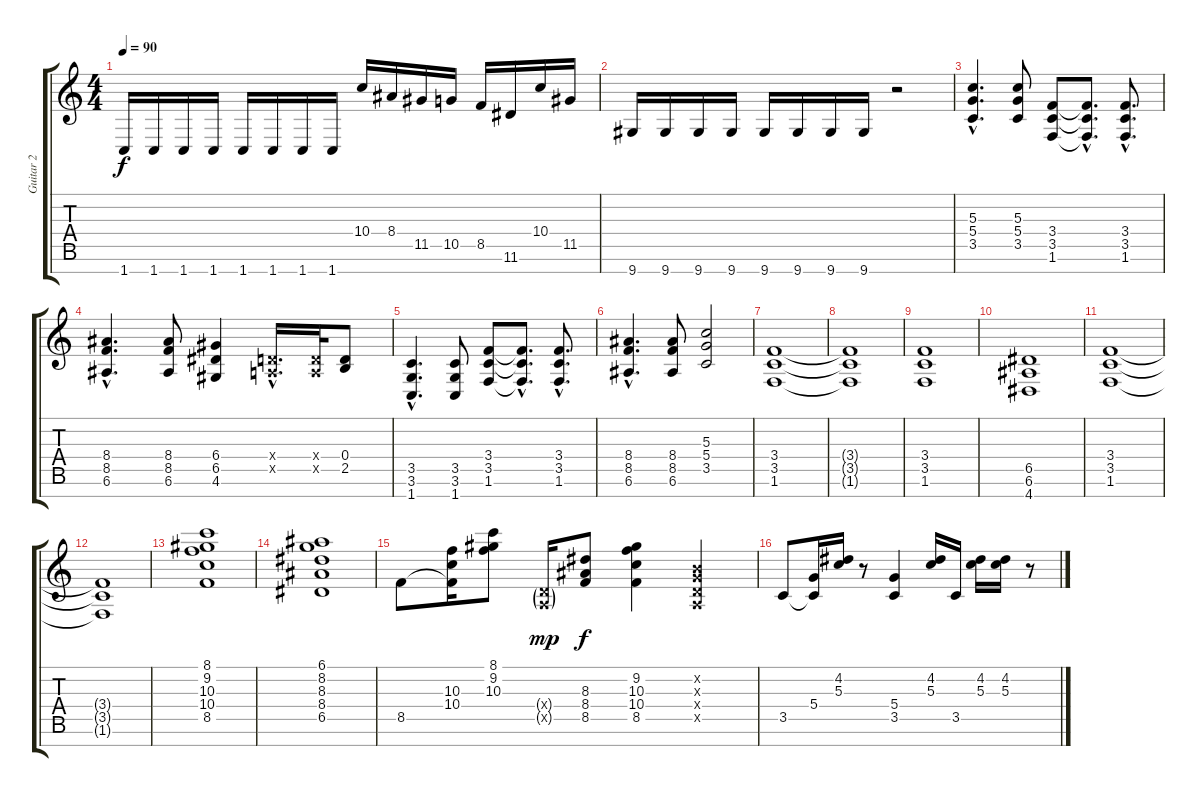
\track ("Guitar 2" "Guitar 2") {instrument distortionguitar}
\staff {score tabs}
\tuning (E4 B3 G3 D3 A2 E2 B1) {hide}
\ts (4 4)
\tempo 90
\clef g2
\ks c
1.7.16{dy f} 1.7.16 1.7.16 1.7.16 1.7.16 1.7.16 1.7.16 1.7.16 10.4.16 8.4.16 11.5.16 10.5.16 8.5.16 11.6.16 10.4.16 11.5.16 |
9.7.16 9.7.16 9.7.16 9.7.16 9.7.16 9.7.16 9.7.16 9.7.16 r.2 |
(5.3{hac} 5.4{hac} 3.5{hac}).4{d} (5.3 5.4 3.5).8 (3.4 3.5 1.6).8 (3.4{hac t} 3.5{hac t} 1.6{hac t}).8{d} (3.4{hac} 3.5{hac} 1.6{hac}).8{d} |
(8.4{hac} 8.5{hac} 6.6{hac}).4{d} (8.4 8.5 6.6).8 (6.4 6.5 4.6).4 (0.4{hac x} 0.5{hac x}).16{d} (0.4{x} 0.5{x}).32 (0.4 2.5).8 |
(3.5{hac} 3.6{hac} 1.7{hac}).4{d} (3.5 3.6 1.7).8 (3.4 3.5 1.6).8 (3.4{hac t} 3.5{hac t} 1.6{hac t}).8{d} (3.4{hac} 3.5{hac} 1.6{hac}).8{d} |
(8.4{hac} 8.5{hac} 6.6{hac}).4{d} (8.4 8.5 6.6).8 (5.3 5.4 3.5).2 |
(3.4 3.5 1.6).1 |
(3.4{t} 3.5{t} 1.6{t}).1 |
(3.4 3.5 1.6).1 |
(6.5 6.6 4.7).1 |
(3.4 3.5 1.6).1 |
(3.4{t} 3.5{t} 1.6{t}).1 |
(8.1 9.2 10.3 10.4 8.5).1 |
(6.1 8.2 8.3 8.4 6.5).1 |
8.5.8{instrument electricguitarclean} (10.3 10.4 8.5{t}).16 (8.1 9.2 10.3).8 (0.4{g x} 0.5{g x}).16{dy mp} (8.3 8.4 8.5).8{dy f} (9.2 10.3 10.4 8.5).4 (0.2{x} 0.3{x} 0.4{x} 0.5{x}).4 |
3.5.8 (5.4 3.5{t}).16 (4.2 5.3).16 r.8 (5.4 3.5).4 (4.2 5.3).16 3.5.16 (4.2 5.3).16 (4.2 5.3).16 r.8
